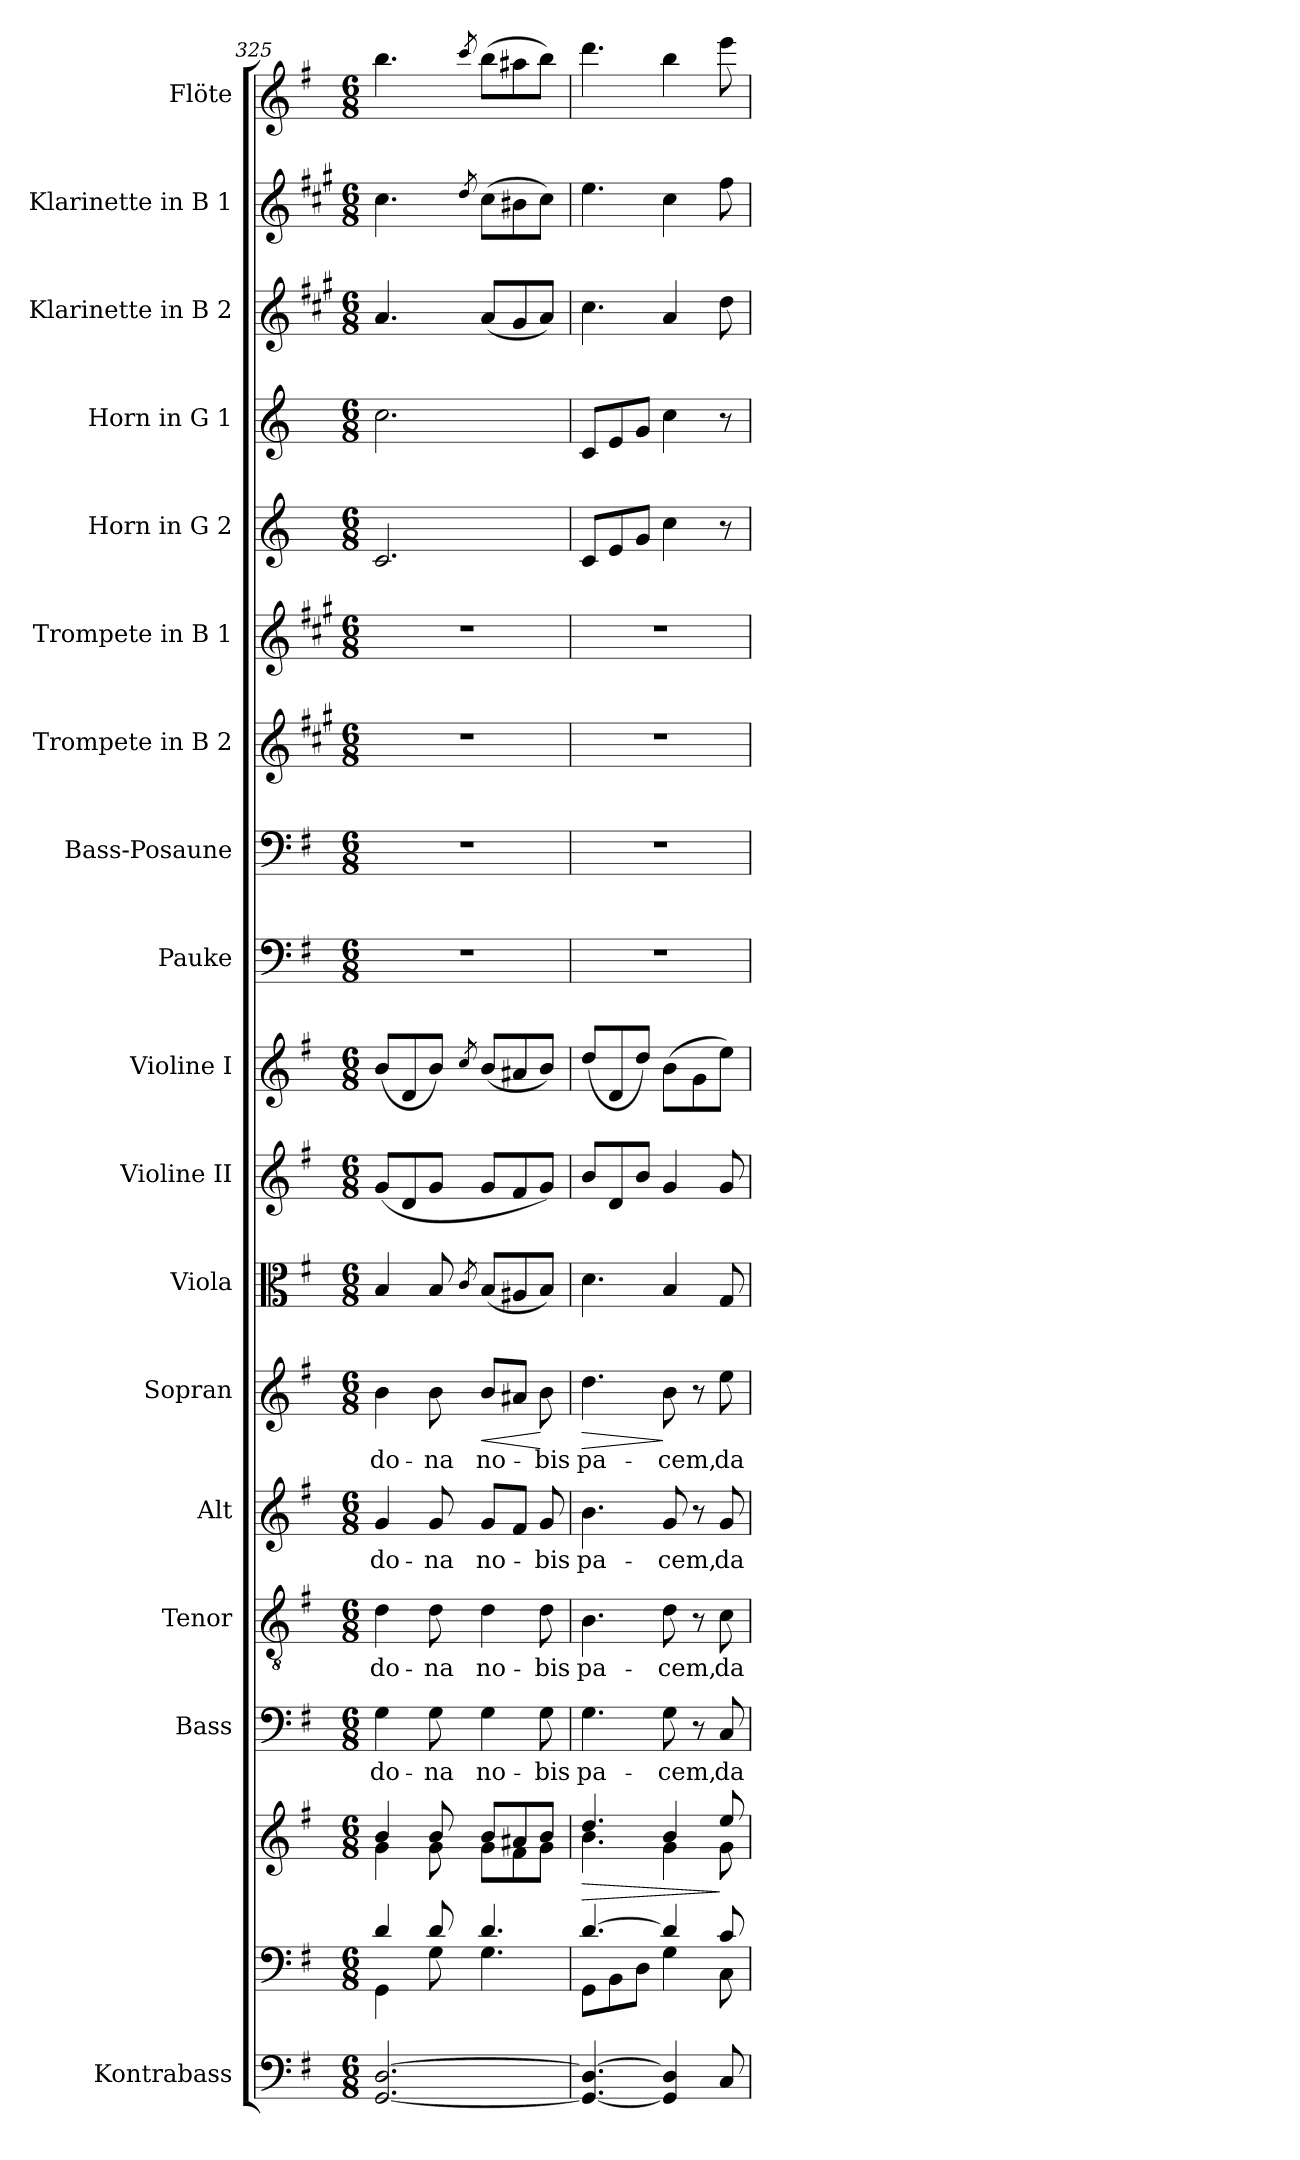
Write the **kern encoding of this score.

**kern	**kern	**kern	**dynam	**kern	**text	**kern	**text	**kern	**text	**kern	**text	**dynam	**kern	**kern	**kern	**kern	**kern	**kern	**kern	**kern	**kern	**kern	**kern	**kern
*part18	*part17	*part17	*part17	*part16	*part16	*part15	*part15	*part14	*part14	*part13	*part13	*part13	*part12	*part11	*part10	*part9	*part8	*part7	*part6	*part5	*part4	*part3	*part2	*part1
*staff19	*staff18	*staff17	*staff17/18	*staff16	*staff16	*staff15	*staff15	*staff14	*staff14	*staff13	*staff13	*staff13	*staff12	*staff11	*staff10	*staff9	*staff8	*staff7	*staff6	*staff5	*staff4	*staff3	*staff2	*staff1
*I"Kontrabass	*	*	*	*I"Bass	*	*I"Tenor	*	*I"Alt	*	*I"Sopran	*	*	*I"Viola	*I"Violine II	*I"Violine I	*I"Pauke	*I"Bass-Posaune	*I"Trompete in B 2	*I"Trompete in B 1	*I"Horn in G 2	*I"Horn in G 1	*I"Klarinette in B 2	*I"Klarinette in B 1	*I"Flöte
*I'Kb.	*	*	*	*I'B	*	*I'T	*	*I'A	*	*I'S	*	*	*I'Vla.	*I'Vl. II	*I'Vl. I	*I'Pk.	*I'B. Pos.	*	*	*I'Hrn. 2	*I'Hrn. 1	*	*	*I'Fl.
*clefF4	*clefF4	*clefG2	*	*clefF4	*	*clefGv2	*	*clefG2	*	*clefG2	*	*	*clefC3	*clefG2	*clefG2	*clefF4	*clefF4	*clefG2	*clefG2	*clefG2	*clefG2	*clefG2	*clefG2	*clefG2
*ITrd7c12	*	*	*	*	*	*	*	*	*	*	*	*	*	*	*	*	*	*ITrd1c2	*ITrd1c2	*ITrd3c5	*ITrd3c5	*ITrd1c2	*ITrd1c2	*
*k[f#]	*k[f#]	*k[f#]	*	*k[f#]	*	*k[f#]	*	*k[f#]	*	*k[f#]	*	*	*k[f#]	*k[f#]	*k[f#]	*k[f#]	*k[f#]	*k[f#]	*k[f#]	*k[f#]	*k[f#]	*k[f#]	*k[f#]	*k[f#]
*G:	*G:	*G:	*	*G:	*	*G:	*	*G:	*	*G:	*	*	*G:	*G:	*G:	*G:	*G:	*G:	*G:	*G:	*G:	*G:	*G:	*G:
*M6/8	*M6/8	*M6/8	*	*M6/8	*	*M6/8	*	*M6/8	*	*M6/8	*	*	*M6/8	*M6/8	*M6/8	*M6/8	*M6/8	*M6/8	*M6/8	*M6/8	*M6/8	*M6/8	*M6/8	*M6/8
=325	=325	=325	=325	=325	=325	=325	=325	=325	=325	=325	=325	=325	=325	=325	=325	=325	=325	=325	=325	=325	=325	=325	=325	=325
*	*^	*^	*	*	*	*	*	*	*	*	*	*	*	*	*	*	*	*	*	*	*	*	*	*
!	!	!	!	!	!	!	!LO:LY:b	!	!LO:LY:b	!	!LO:LY:b	!	!LO:LY:b	!	!	!	!	!	!	!	!	!	!	!	!	!
[2.GGG/ [2.DD/	4d/	4GG\	4b/	4g\	.	4G\	do-	4d\	do-	4g/	do-	4b\	do-	.	4B/	(<8g/L	(<8b/L	2.r	2.r	2.r	2.r	2.G/	2.g\	4.g/	4.b\	4.bb\
.	.	.	.	.	.	.	.	.	.	.	.	.	.	.	.	8d/	8d/	.	.	.	.	.	.	.	.	.
!	!	!	!	!	!	!	!LO:LY:b	!	!LO:LY:b	!	!LO:LY:b	!	!LO:LY:b	!	!	!	!	!	!	!	!	!	!	!	!	!
.	8d/	8G\	8b/	8g\	.	8G\	-na	8d\	-na	8g/	-na	8b\	-na	.	8B/	8g/J	8b/J)	.	.	.	.	.	.	.	.	.
.	.	.	.	.	.	.	.	.	.	.	.	.	.	.	8qc/	.	8qcc/	.	.	.	.	.	.	.	8qcc/	8qccc/
!	!	!	!	!	!	!	!LO:LY:b	!	!LO:LY:b	!	!LO:LY:b	!	!LO:LY:b	!LO:HP:b	!	!	!	!	!	!	!	!	!	!	!	!
.	4.d/	4.G\	8b/L	8g\L	.	4G\	no-	4d\	no-	8g/L	no-	8b/L	no-	<	(<8B/L	8g/L	(<8b/L	.	.	.	.	.	.	(<8g/L	(>8b\L	(>8bb\L
.	.	.	8a#X/	8f#\	.	.	.	.	.	8f#/J	.	8a#X/J	.	.	8A#X/	8f#/	8a#X/	.	.	.	.	.	.	8f#/	8a#X\	8aa#X\
!	!	!	!	!	!	!	!LO:LY:b	!	!LO:LY:b	!	!LO:LY:b	!	!LO:LY:b	!	!	!	!	!	!	!	!	!	!	!	!	!
.	.	.	8b/J	8g\J	.	8G\	-bis	8d\	-bis	8g/	-bis	8b\	-bis	[	8B/J)	8g/J)	8b/J)	.	.	.	.	.	.	8g/J)	8b\J)	8bb\J)
=326	=326	=326	=326	=326	=326	=326	=326	=326	=326	=326	=326	=326	=326	=326	=326	=326	=326	=326	=326	=326	=326	=326	=326	=326	=326	=326
!	!	!	!	!	!LO:HP:b	!	!LO:LY:b	!	!LO:LY:b	!	!LO:LY:b	!	!LO:LY:b	!LO:HP:b	!	!	!	!	!	!	!	!	!	!	!	!
4.GGG/_ 4.DD/_	[>4.d/	8GG\L	4.dd/	4.b\	>	4.G\	pa-	4.B\	pa-	4.b\	pa-	4.dd\	pa-	>	4.d\	8b/L	(<8dd/L	2.r	2.r	2.r	2.r	8G/L	8G/L	4.b\	4.dd\	4.ddd\
.	.	8BB\	.	.	.	.	.	.	.	.	.	.	.	.	.	8d/	8d/	.	.	.	.	8B/	8B/	.	.	.
.	.	8D\J	.	.	.	.	.	.	.	.	.	.	.	.	.	8b/J	8dd/J)	.	.	.	.	8d/J	8d/J	.	.	.
!	!	!	!	!	!	!	!LO:LY:b	!	!LO:LY:b	!	!LO:LY:b	!	!LO:LY:b	!	!	!	!	!	!	!	!	!	!	!	!	!
4GGG/] 4DD/]	4d/]	4G\	4b/	4g\	.	8G\	-cem,	8d\	-cem,	8g/	-cem,	8b\	-cem,	]	4B/	4g/	(>8b\L	.	.	.	.	4g\	4g\	4g/	4b\	4bb\
.	.	.	.	.	.	8r	.	8r	.	8r	.	8r	.	.	.	.	8g\	.	.	.	.	.	.	.	.	.
!	!	!	!	!	!	!	!LO:LY:b	!	!LO:LY:b	!	!LO:LY:b	!	!LO:LY:b	!	!	!	!	!	!	!	!	!	!	!	!	!
8CC/	8c/	8C\	8ee/	8g\	]	8C/	da	8c\	da	8g/	da	8ee\	da	.	8G/	8g/	8ee\J)	.	.	.	.	8r	8r	8cc\	8ee\	8eee\
*	*v	*v	*	*	*	*	*	*	*	*	*	*	*	*	*	*	*	*	*	*	*	*	*	*	*	*
*	*	*v	*v	*	*	*	*	*	*	*	*	*	*	*	*	*	*	*	*	*	*	*	*	*	*
=	=	=	=	=	=	=	=	=	=	=	=	=	=	=	=	=	=	=	=	=	=	=	=	=
*-	*-	*-	*-	*-	*-	*-	*-	*-	*-	*-	*-	*-	*-	*-	*-	*-	*-	*-	*-	*-	*-	*-	*-	*-
